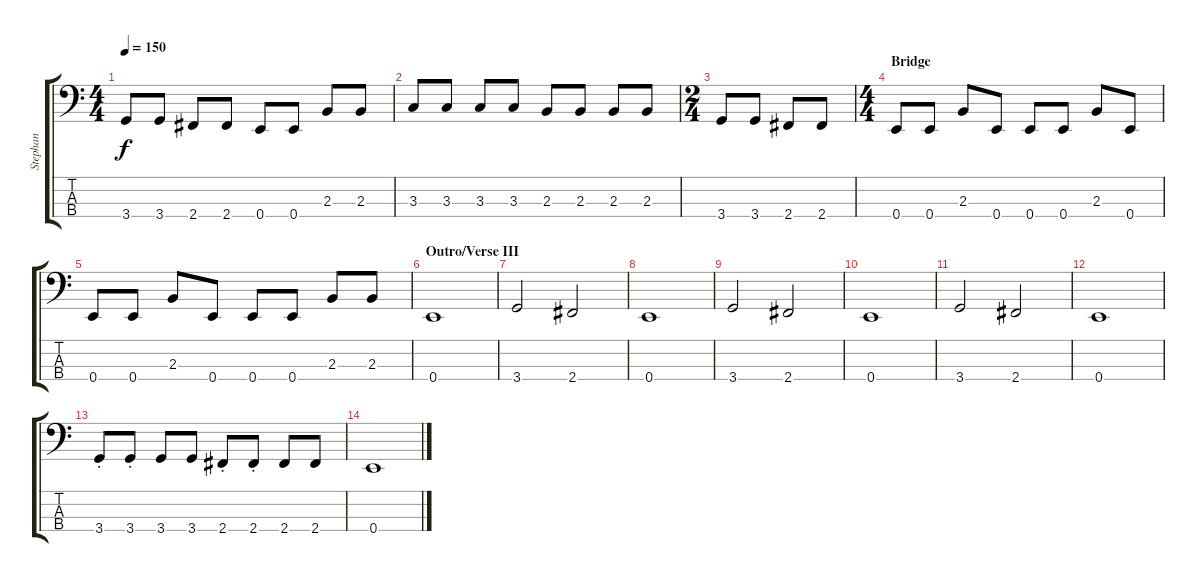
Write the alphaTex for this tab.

\track ("Stephan" "Stephan") {instrument slapbass2}
\staff {score tabs}
\tuning (G2 D2 A1 E1) {hide}
\ts (4 4)
\tempo 150
\clef f4
\ks c
3.4.8{dy f} 3.4.8 2.4.8 2.4.8 0.4.8 0.4.8 2.3.8 2.3.8 |
3.3.8 3.3.8 3.3.8 3.3.8 2.3.8 2.3.8 2.3.8 2.3.8 |
\ts (2 4)
3.4.8 3.4.8 2.4.8 2.4.8 |
\ts (4 4)
\section ("" "Bridge")
0.4.8 0.4.8 2.3.8 0.4.8 0.4.8 0.4.8 2.3.8 0.4.8 |
0.4.8 0.4.8 2.3.8 0.4.8 0.4.8 0.4.8 2.3.8 2.3.8 |
\section ("" "Outro/Verse III")
0.4.1{instrument fretlessbass} |
3.4.2 2.4.2 |
0.4.1 |
3.4.2 2.4.2 |
0.4.1 |
3.4.2 2.4.2 |
0.4.1 |
3.4{st}.8{instrument slapbass2} 3.4{st}.8 3.4.8 3.4.8 2.4{st}.8 2.4{st}.8 2.4.8 2.4.8 |
0.4.1
